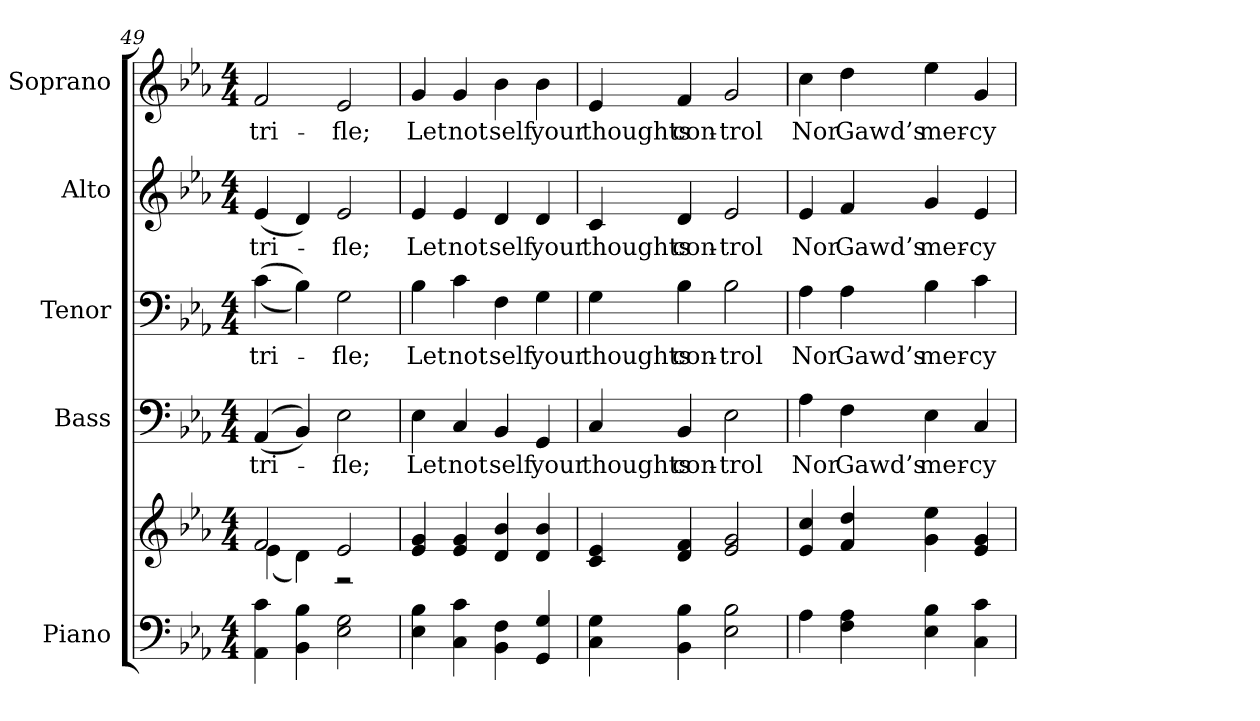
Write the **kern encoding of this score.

**kern	**kern	**kern	**text	**kern	**text	**kern	**text	**kern	**text
*part5	*part5	*part4	*part4	*part3	*part3	*part2	*part2	*part1	*part1
*staff6	*staff5	*staff4	*staff4	*staff3	*staff3	*staff2	*staff2	*staff1	*staff1
*I"Piano	*	*I"Bass	*	*I"Tenor	*	*I"Alto	*	*I"Soprano	*
*I'Pno.	*	*I'B.	*	*I'T.	*	*I'A.	*	*I'S.	*
!!LO:PB:g=z
*clefF4	*clefG2	*clefF4	*	*clefF4	*	*clefG2	*	*clefG2	*
*k[b-e-a-]	*k[b-e-a-]	*k[b-e-a-]	*	*k[b-e-a-]	*	*k[b-e-a-]	*	*k[b-e-a-]	*
*E-:	*E-:	*E-:	*	*E-:	*	*E-:	*	*E-:	*
*M4/4	*M4/4	*M4/4	*	*M4/4	*	*M4/4	*	*M4/4	*
=49	=49	=49	=49	=49	=49	=49	=49	=49	=49
*	*^	*	*	*	*	*	*	*	*
!	!	!	!	!LO:LY:b:color=#000000	!	!	!	!	!	!
!	!	!	!	!	!	!LO:LY:b:color=#000000	!	!	!	!
!	!	!	!	!	!	!	!	!LO:LY:b:color=#000000	!	!
!	!	!	!	!	!	!	!	!	!	!LO:LY:b:color=#000000
4AA-i\ 4ci	2fi/	(4e-i\	((4AA-i/	tri-	((4ci\	tri-	(4e-i/	tri-	2fi/	tri-
4BB-i\ 4B-i	.	4di\)	4BB-i/))	.	4B-i\))	.	4di/)	.	.	.
!	!	!	!	!LO:LY:b:color=#000000	!	!	!	!	!	!
!	!	!	!	!	!	!LO:LY:b:color=#000000	!	!	!	!
!	!	!	!	!	!	!	!	!LO:LY:b:color=#000000	!	!
!	!	!	!	!	!	!	!	!	!	!LO:LY:b:color=#000000
2E-i\ 2Gi	2e-i/	2r	2E-i\	-fle;	2Gi\	-fle;	2e-i/	-fle;	2e-i/	-fle;
*	*v	*v	*	*	*	*	*	*	*	*
=50	=50	=50	=50	=50	=50	=50	=50	=50	=50
*	*^	*	*	*	*	*	*	*	*
!	!	!	!	!LO:LY:b:color=#000000	!	!	!	!	!	!
*	*v	*v	*	*	*	*	*	*	*	*
*	*^	*	*	*	*	*	*	*	*
!	!	!	!	!	!	!LO:LY:b:color=#000000	!	!	!	!
*	*v	*v	*	*	*	*	*	*	*	*
*	*^	*	*	*	*	*	*	*	*
!	!	!	!	!	!	!	!	!LO:LY:b:color=#000000	!	!
*	*v	*v	*	*	*	*	*	*	*	*
*	*^	*	*	*	*	*	*	*	*
!	!	!	!	!	!	!	!	!	!	!LO:LY:b:color=#000000
*	*v	*v	*	*	*	*	*	*	*	*
4E-i\ 4B-i	4e-i/ 4gi	4E-i\	Let	4B-i\	Let	4e-i/	Let	4gi/	Let
!	!	!	!LO:LY:b:color=#000000	!	!	!	!	!	!
!	!	!	!	!	!LO:LY:b:color=#000000	!	!	!	!
!	!	!	!	!	!	!	!LO:LY:b:color=#000000	!	!
!	!	!	!	!	!	!	!	!	!LO:LY:b:color=#000000
4Ci\ 4ci	4e-i/ 4gi	4Ci/	not	4ci\	not	4e-i/	not	4gi/	not
!	!	!	!LO:LY:b:color=#000000	!	!	!	!	!	!
!	!	!	!	!	!LO:LY:b:color=#000000	!	!	!	!
!	!	!	!	!	!	!	!LO:LY:b:color=#000000	!	!
!	!	!	!	!	!	!	!	!	!LO:LY:b:color=#000000
4BB-i\ 4Fi	4di/ 4b-i	4BB-i/	self	4Fi\	self	4di/	self	4b-i\	self
!	!	!	!LO:LY:b:color=#000000	!	!	!	!	!	!
!	!	!	!	!	!LO:LY:b:color=#000000	!	!	!	!
!	!	!	!	!	!	!	!LO:LY:b:color=#000000	!	!
!	!	!	!	!	!	!	!	!	!LO:LY:b:color=#000000
4GGi/ 4Gi	4di/ 4b-i	4GGi/	your	4Gi\	your	4di/	your	4b-i\	your
!!LO:PB:g=z
=51	=51	=51	=51	=51	=51	=51	=51	=51	=51
!	!	!	!LO:LY:b:color=#000000	!	!	!	!	!	!
!	!	!	!	!	!LO:LY:b:color=#000000	!	!	!	!
!	!	!	!	!	!	!	!LO:LY:b:color=#000000	!	!
!	!	!	!	!	!	!	!	!	!LO:LY:b:color=#000000
4Ci\ 4Gi	4ci/ 4e-i	4Ci/	thoughts	4Gi\	thoughts	4ci/	thoughts	4e-i/	thoughts
!	!	!	!LO:LY:b:color=#000000	!	!	!	!	!	!
!	!	!	!	!	!LO:LY:b:color=#000000	!	!	!	!
!	!	!	!	!	!	!	!LO:LY:b:color=#000000	!	!
!	!	!	!	!	!	!	!	!	!LO:LY:b:color=#000000
4BB-i\ 4B-i	4di/ 4fi	4BB-i/	con-	4B-i\	con-	4di/	con-	4fi/	con-
!	!	!	!LO:LY:b:color=#000000	!	!	!	!	!	!
!	!	!	!	!	!LO:LY:b:color=#000000	!	!	!	!
!	!	!	!	!	!	!	!LO:LY:b:color=#000000	!	!
!	!	!	!	!	!	!	!	!	!LO:LY:b:color=#000000
2E-i\ 2B-i	2e-i/ 2gi	2E-i\	-trol	2B-i\	-trol	2e-i/	-trol	2gi/	-trol
=52	=52	=52	=52	=52	=52	=52	=52	=52	=52
!	!	!	!LO:LY:b:color=#000000	!	!	!	!	!	!
!	!	!	!	!	!LO:LY:b:color=#000000	!	!	!	!
!	!	!	!	!	!	!	!LO:LY:b:color=#000000	!	!
!	!	!	!	!	!	!	!	!	!LO:LY:b:color=#000000
4A-i\	4e-i/ 4cci	4A-i\	Nor	4A-i\	Nor	4e-i/	Nor	4cci\	Nor
!	!	!	!LO:LY:b:color=#000000	!	!	!	!	!	!
!	!	!	!	!	!LO:LY:b:color=#000000	!	!	!	!
!	!	!	!	!	!	!	!LO:LY:b:color=#000000	!	!
!	!	!	!	!	!	!	!	!	!LO:LY:b:color=#000000
4Fi\ 4A-i	4fi/ 4ddi	4Fi\	Gawd’s	4A-i\	Gawd’s	4fi/	Gawd’s	4ddi\	Gawd’s
!	!	!	!LO:LY:b:color=#000000	!	!	!	!	!	!
!	!	!	!	!	!LO:LY:b:color=#000000	!	!	!	!
!	!	!	!	!	!	!	!LO:LY:b:color=#000000	!	!
!	!	!	!	!	!	!	!	!	!LO:LY:b:color=#000000
4E-i\ 4B-i	4gi\ 4ee-i	4E-i\	mer-	4B-i\	mer-	4gi/	mer-	4ee-i\	mer-
!	!	!	!LO:LY:b:color=#000000	!	!	!	!	!	!
!	!	!	!	!	!LO:LY:b:color=#000000	!	!	!	!
!	!	!	!	!	!	!	!LO:LY:b:color=#000000	!	!
!	!	!	!	!	!	!	!	!	!LO:LY:b:color=#000000
4Ci\ 4ci	4e-i/ 4gi	4Ci/	-cy	4ci\	-cy	4e-i/	-cy	4gi/	-cy
=	=	=	=	=	=	=	=	=	=
*-	*-	*-	*-	*-	*-	*-	*-	*-	*-
